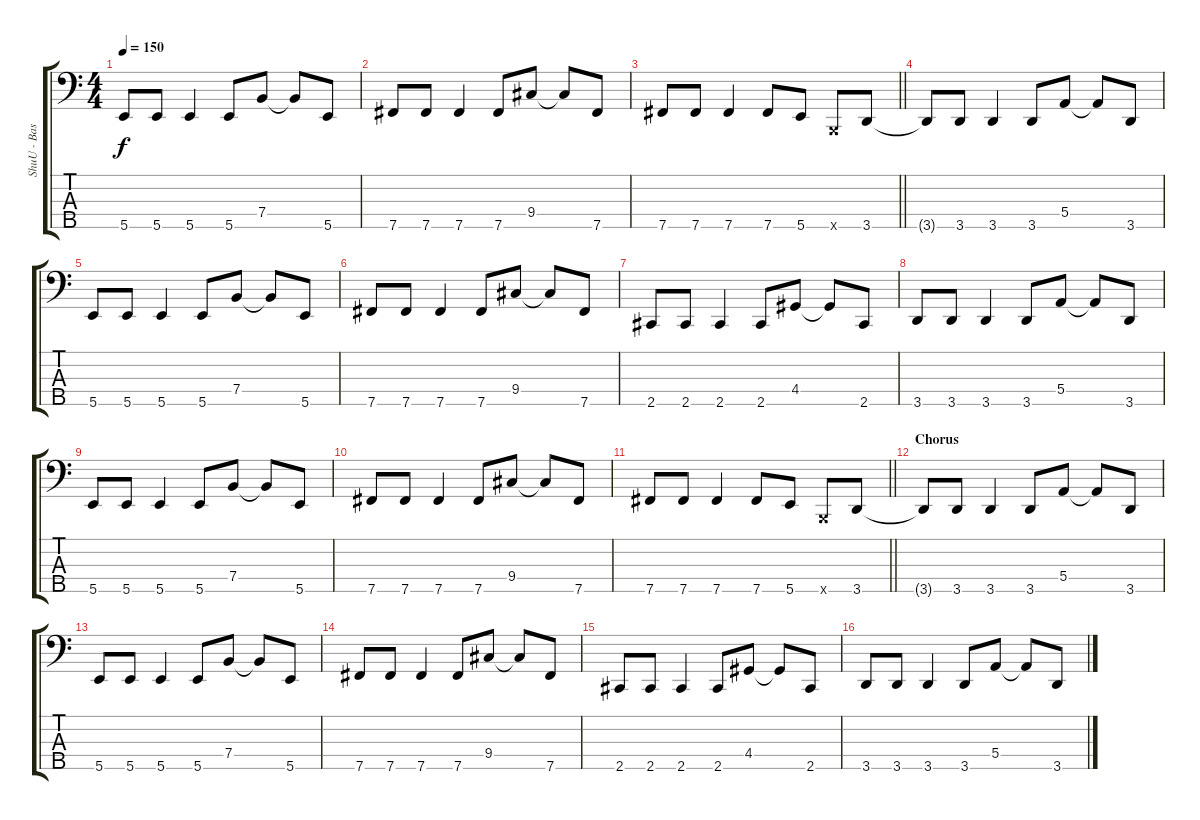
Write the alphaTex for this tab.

\track ("ShuU - Bass" "ShuU - Bas") {instrument electricbasspick}
\staff {score tabs}
\tuning (G2 D2 A1 E1 B0) {hide}
\ts (4 4)
\tempo 150
\clef f4
\ks c
5.5.8{dy f} 5.5.8 5.5.4 5.5.8 7.4.8 7.4{t}.8 5.5.8 |
7.5.8 7.5.8 7.5.4 7.5.8 9.4.8 9.4{t}.8 7.5.8 |
\barLineRight lightlight
7.5.8 7.5.8 7.5.4 7.5.8 5.5.8 0.5{x}.8 3.5.8 |
\section ("" "")
3.5{t}.8 3.5.8 3.5.4 3.5.8 5.4.8 5.4{t}.8 3.5.8 |
5.5.8 5.5.8 5.5.4 5.5.8 7.4.8 7.4{t}.8 5.5.8 |
7.5.8 7.5.8 7.5.4 7.5.8 9.4.8 9.4{t}.8 7.5.8 |
2.5.8 2.5.8 2.5.4 2.5.8 4.4.8 4.4{t}.8 2.5.8 |
3.5.8 3.5.8 3.5.4 3.5.8 5.4.8 5.4{t}.8 3.5.8 |
5.5.8 5.5.8 5.5.4 5.5.8 7.4.8 7.4{t}.8 5.5.8 |
7.5.8 7.5.8 7.5.4 7.5.8 9.4.8 9.4{t}.8 7.5.8 |
\barLineRight lightlight
7.5.8 7.5.8 7.5.4 7.5.8 5.5.8 0.5{x}.8 3.5.8 |
\section ("" "Chorus")
3.5{t}.8 3.5.8 3.5.4 3.5.8 5.4.8 5.4{t}.8 3.5.8 |
5.5.8 5.5.8 5.5.4 5.5.8 7.4.8 7.4{t}.8 5.5.8 |
7.5.8 7.5.8 7.5.4 7.5.8 9.4.8 9.4{t}.8 7.5.8 |
2.5.8 2.5.8 2.5.4 2.5.8 4.4.8 4.4{t}.8 2.5.8 |
3.5.8 3.5.8 3.5.4 3.5.8 5.4.8 5.4{t}.8 3.5.8
